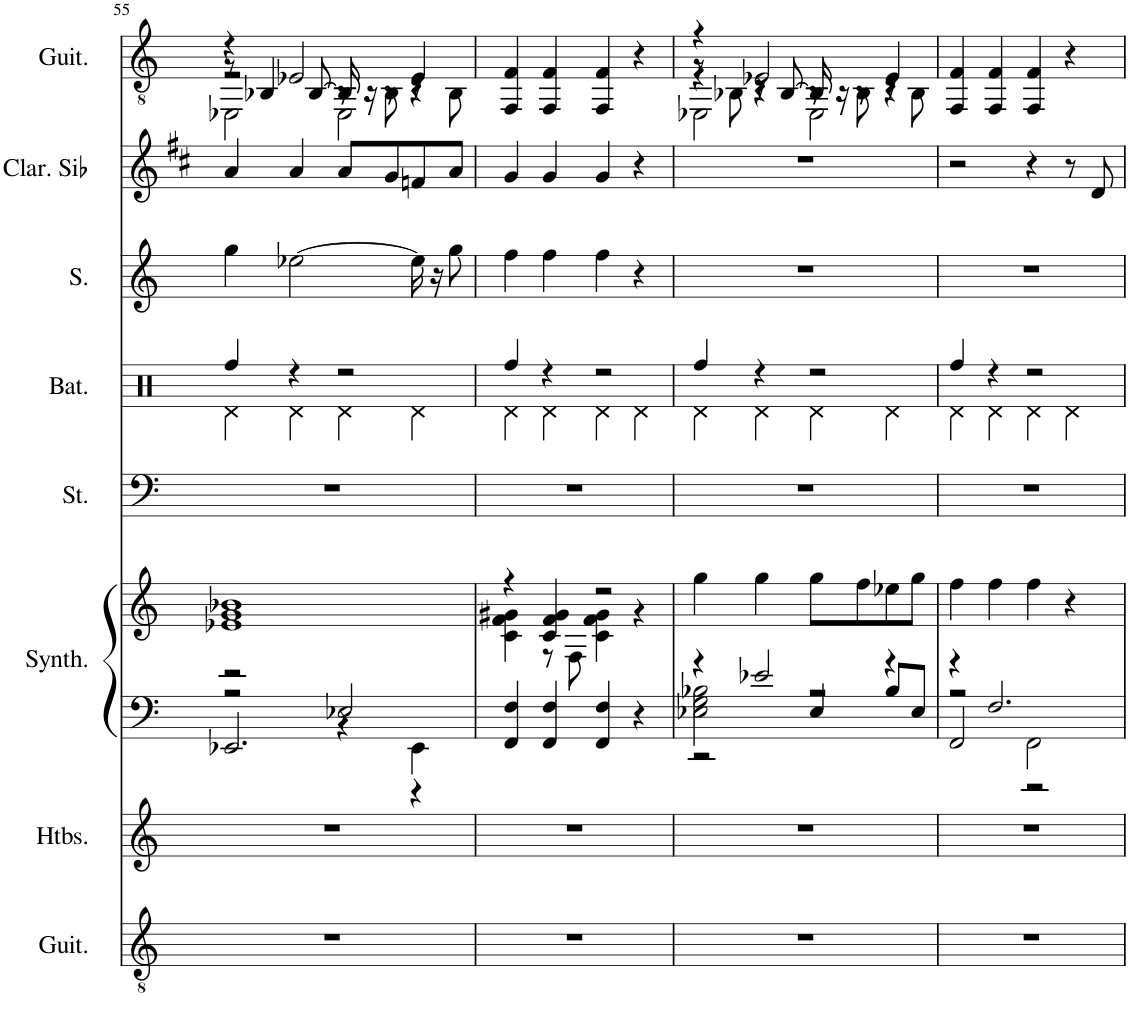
**kern	**kern	**kern	**kern	**kern	**kern	**kern	**kern	**kern
*part8	*part7	*part6	*part6	*part5	*part4	*part3	*part2	*part1
*staff9	*staff8	*staff7	*staff6	*staff5	*staff4	*staff3	*staff2	*staff1
*I"Guitare acoustique, Acoustic Guitar (steel)	*I"Hautbois, Oboe	*I"Synthétiseur de cuivres, Synth Brass 2	*	*I"Cordes, String Ensemble 2	*I"Batterie	*I"Soprano, Choir Aahs	*I"Clarinette en Sib	*I"Guitare à 7 cordes, Acoustic Guitar (nylon)
*I'Guit.	*I'Htbs.	*I'Synth.	*	*I'St.	*I'Bat.	*I'S.	*I'Clar. Sib	*I'Guit.
!!LO:PB:g=z
*clefGv2	*clefG2	*clefF4	*clefG2	*clefG2	*clefX	*clefG2	*clefG2	*clefGv2
*	*	*	*	*	*	*	*Trd1c2	*
*k[]	*k[]	*k[]	*k[]	*k[]	*k[]	*k[]	*k[f#c#]	*k[]
*M4/4	*M4/4	*M4/4	*M4/4	*M4/4	*M4/4	*M4/4	*M4/4	*M4/4
=55	=55	=55	=55	=55	=55	=55	=55	=55
*	*	*^	*	*	*^	*	*	*^
*	*	*	*^	*	*	*	*	*	*	*	*^
*	*	*	*	*	*	*	*	*	*	*	*	*	*^
1r	1r	2r	2r	2.EE-X/	1e-X 1g 1b-X	1r	4Rff/	4Rd\	4gg\	4a/	4r	2r	8r	2EE-X\
.	.	.	.	.	.	.	.	.	.	.	.	.	4BB-X/	.
.	.	.	.	.	.	.	4r	4Rd\	[2ee-X\	4a/	2E-X/	.	.	.
.	.	.	.	.	.	.	.	.	.	.	.	.	[8BB-/	.
.	.	2E-X/	4r	.	.	.	2r	4Rd\	.	8a/L	.	8r	16BB-/]	2EE-\
.	.	.	.	.	.	.	.	.	.	.	.	.	16r	.
.	.	.	.	.	.	.	.	.	.	8g/	.	8BB-\	8r	.
.	.	.	4EE-\	4r	.	.	.	4Rd\	16ee-\]	8fn/	4E-/	8r	4r	.
.	.	.	.	.	.	.	.	.	16r	.	.	.	.	.
.	.	.	.	.	.	.	.	.	8gg\	8a/J	.	8BB-\	.	.
*	*	*v	*v	*v	*	*	*	*	*	*	*v	*v	*v	*v
=56	=56	=56	=56	=56	=56	=56	=56	=56	=56
*	*	*	*^	*	*	*	*	*	*
1r	1r	4FF/ 4F/	4r	4c\ 4f\ 4g#X\	1r	4Rff/	4Rd\	4ff\	4g/	4FF/ 4F/
.	.	4FF/ 4F/	4c/ 4f/ 4g#/	8r	.	4r	4Rd\	4ff\	4g/	4FF/ 4F/
.	.	.	.	8F\	.	.	.	.	.	.
.	.	4FF/ 4F/	2r	4c\ 4f\ 4g#\	.	2r	4Rd\	4ff\	4g/	4FF/ 4F/
.	.	4r	.	4r	.	.	4Rd\	4r	4r	4r
*	*	*	*v	*v	*	*	*	*	*	*
=57	=57	=57	=57	=57	=57	=57	=57	=57	=57
*	*	*^	*	*	*	*	*	*	*^
*	*	*	*^	*	*	*	*	*	*	*	*^
*	*	*	*	*	*	*	*	*	*	*	*	*	*^
1r	1r	4r	2E-X\ 2G\ 2B-X\	2r	4gg\	1r	4Rff/	4Rd\	1r	1r	4r	8r	4r	2EE-X\
.	.	.	.	.	.	.	.	.	.	.	.	8BB-X\	.	.
.	.	2e-X/	.	.	4gg\	.	4r	4Rd\	.	.	2E-X/	4r	8r	.
.	.	.	.	.	.	.	.	.	.	.	.	.	[8BB-/	.
.	.	.	2r	4E-/	8gg\L	.	2r	4Rd\	.	.	.	8r	16BB-/]	2EE-\
.	.	.	.	.	.	.	.	.	.	.	.	.	16r	.
.	.	.	.	.	8ff\	.	.	.	.	.	.	8BB-\	8r	.
.	.	4r	.	8B-/L	8ee-X\	.	.	4Rd\	.	.	4E-/	8r	4r	.
.	.	.	.	8E-/J	8gg\J	.	.	.	.	.	.	8BB-\	.	.
*	*	*	*	*	*	*	*	*	*	*	*v	*v	*v	*v
=58	=58	=58	=58	=58	=58	=58	=58	=58	=58	=58	=58
1r	1r	4r	2r	2FF/	4ff\	1r	4Rff/	4Rd\	1r	2r	4FF/ 4F/
.	.	2.F/	.	.	4ff\	.	4r	4Rd\	.	.	4FF/ 4F/
.	.	.	2FF\	2r	4ff\	.	2r	4Rd\	.	4r	4FF/ 4F/
.	.	.	.	.	4r	.	.	4Rd\	.	8r	4r
.	.	.	.	.	.	.	.	.	.	8d/	.
*	*	*v	*v	*v	*	*	*v	*v	*	*	*
=	=	=	=	=	=	=	=	=
*-	*-	*-	*-	*-	*-	*-	*-	*-
